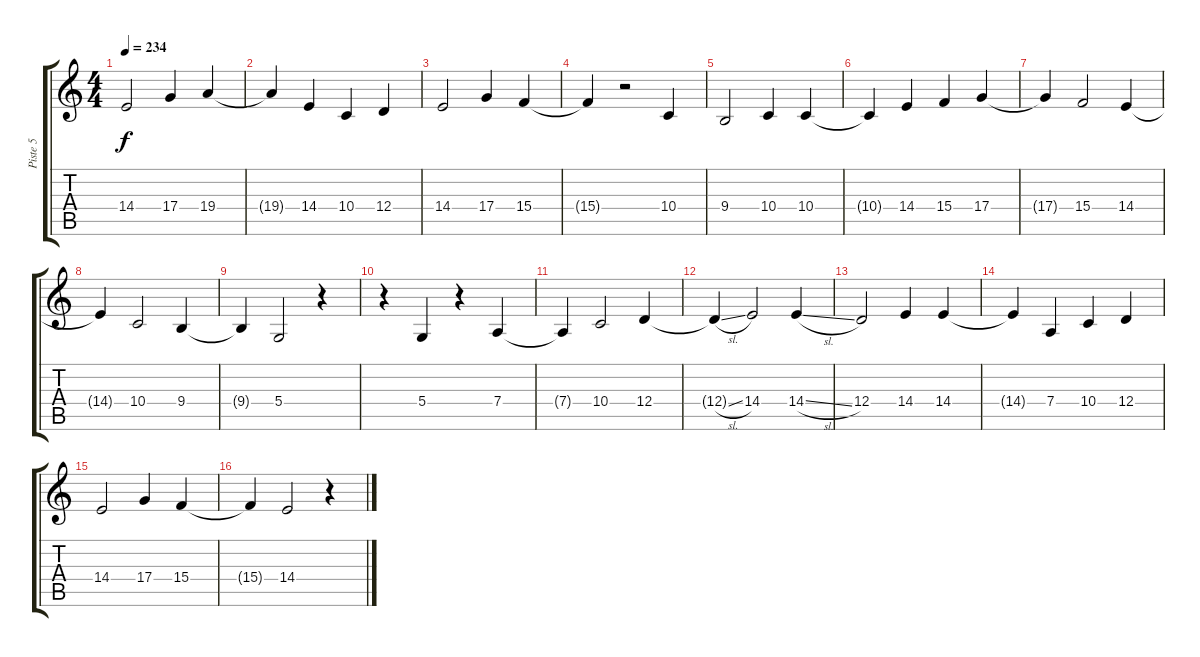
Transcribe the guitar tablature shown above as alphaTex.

\track ("Piste 5" "Piste 5") {instrument lead8bassandlead}
\staff {score tabs}
\tuning (E4 B3 G3 D3 A2 E2) {hide}
\ts (4 4)
\tempo 234
\clef g2
\ks c
14.4.2{dy f} 17.4.4 19.4.4 |
19.4{t}.4 14.4.4 10.4.4 12.4.4 |
14.4.2 17.4.4 15.4.4 |
15.4{t}.4 r.2 10.4.4 |
9.4.2 10.4.4 10.4.4 |
10.4{t}.4 14.4.4 15.4.4 17.4.4 |
17.4{t}.4 15.4.2 14.4.4 |
14.4{t}.4 10.4.2 9.4.4 |
9.4{t}.4 5.4.2 r.4 |
r.4 5.4.4 r.4 7.4.4 |
7.4{t}.4 10.4.2 12.4.4 |
12.4{sl t}.4 14.4.2 14.4{sl}.4 |
12.4.2 14.4.4 14.4.4 |
14.4{t}.4 7.4.4 10.4.4 12.4.4 |
14.4.2 17.4.4 15.4.4 |
15.4{t}.4 14.4.2 r.4
